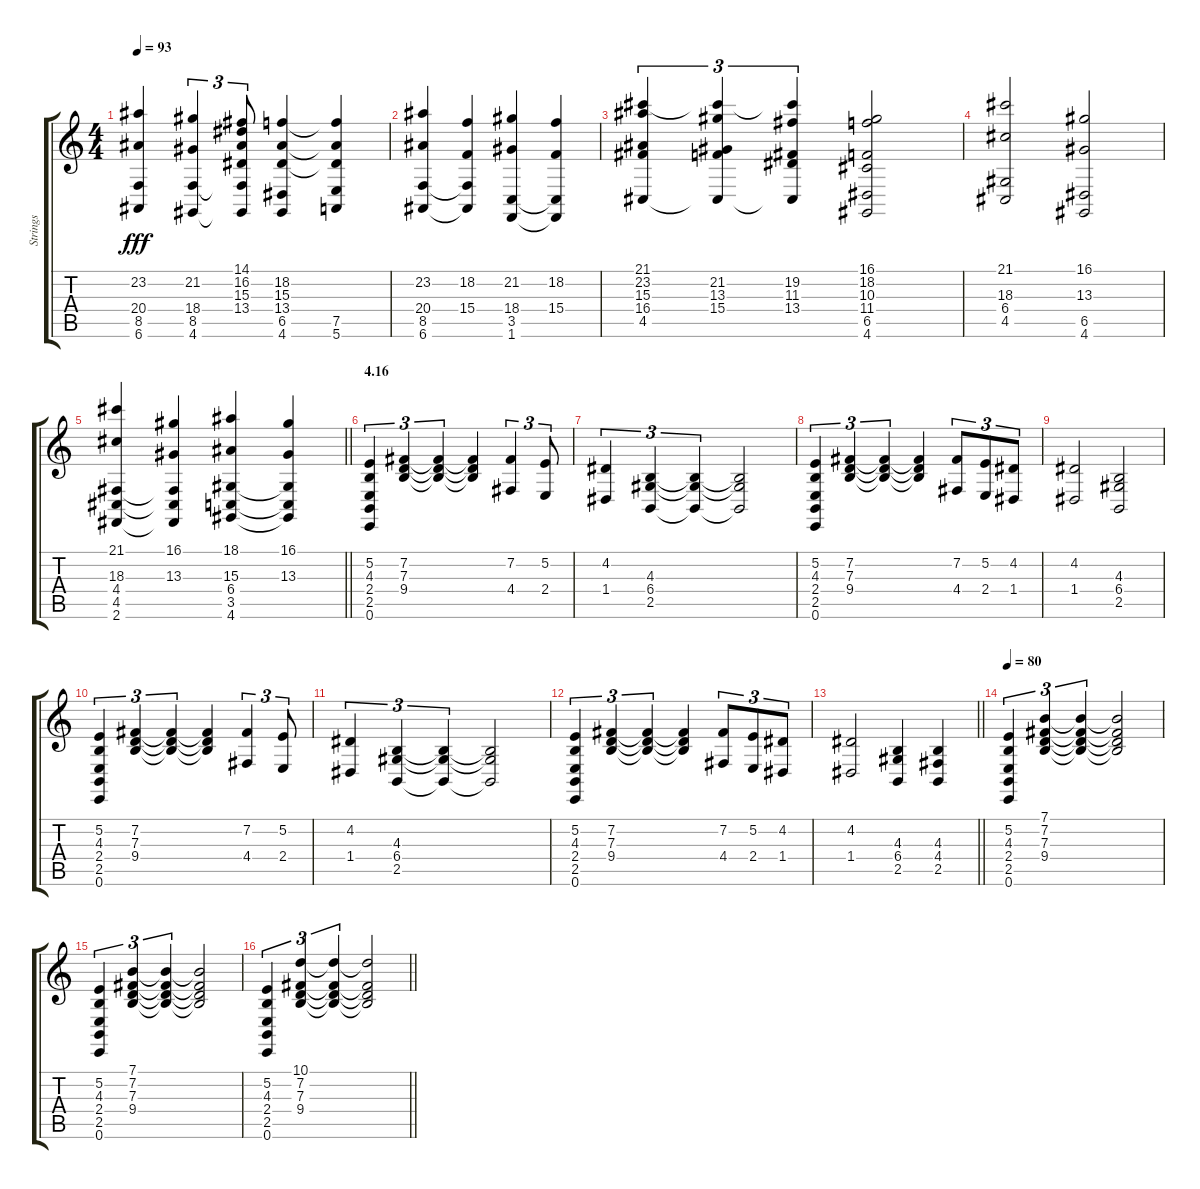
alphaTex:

\track ("Strings" "Strings") {instrument stringensemble1}
\staff {score tabs}
\tuning (E4 B3 G3 D3 A2 E2) {hide}
\ts (4 4)
\tempo 93
\clef g2
\ks c
(23.2 20.4 8.5 6.6).4{dy fff} (21.2 18.4 8.5 4.6).4{tu (3 2)} (14.1 16.2 15.3 13.4 8.5{t} 4.6{t}).8{tu (3 2)} (18.2 15.3 13.4 6.5 4.6).4 (18.2{t} 15.3{t} 13.4{t} 7.5 5.6).4 |
(23.2 20.4 8.5 6.6).4 (18.2 15.4 8.5{t} 6.6{t}).4 (21.2 18.4 3.5 1.6).4 (18.2 15.4 3.5{t} 1.6{t}).4 |
(21.1 23.2 15.3 16.4 4.5).4{tu (3 2)} (21.1{t} 21.2 13.3 15.4 4.5{t}).4{tu (3 2)} (21.1{t} 19.2 11.3 13.4 4.5{t}).4{tu (3 2)} (16.1 18.2 10.3 11.4 6.5 4.6).2 |
(21.1 18.3 6.4 4.5).2 (16.1 13.3 6.5 4.6).2 |
\barLineRight lightlight
(21.1 18.3 4.4 4.5 2.6).4 (16.1 13.3 4.4{t} 4.5{t} 2.6{t}).4 (18.1 15.3 6.4 3.5 4.6).4 (16.1 13.3 6.4{t} 3.5{t} 4.6{t}).4 |
\section ("" "4.16")
(5.2 4.3 2.4 2.5 0.6).4{tu (3 2)} (7.2 7.3 9.4).4{tu (3 2)} (7.2{t} 7.3{t} 9.4{t}).4{tu (3 2)} (7.2{t} 7.3{t} 9.4{t}).4 (7.2 4.4).4{tu (3 2)} (5.2 2.4).8{tu (3 2)} |
(4.2 1.4).4{tu (3 2)} (4.3 6.4 2.5).4{tu (3 2)} (4.3{t} 6.4{t} 2.5{t}).4{tu (3 2)} (4.3{t} 6.4{t} 2.5{t}).2 |
(5.2 4.3 2.4 2.5 0.6).4{tu (3 2)} (7.2 7.3 9.4).4{tu (3 2)} (7.2{t} 7.3{t} 9.4{t}).4{tu (3 2)} (7.2{t} 7.3{t} 9.4{t}).4 (7.2 4.4).8{tu (3 2)} (5.2 2.4).8{tu (3 2)} (4.2 1.4).8{tu (3 2)} |
(4.2 1.4).2 (4.3 6.4 2.5).2 |
(5.2 4.3 2.4 2.5 0.6).4{tu (3 2)} (7.2 7.3 9.4).4{tu (3 2)} (7.2{t} 7.3{t} 9.4{t}).4{tu (3 2)} (7.2{t} 7.3{t} 9.4{t}).4 (7.2 4.4).4{tu (3 2)} (5.2 2.4).8{tu (3 2)} |
(4.2 1.4).4{tu (3 2)} (4.3 6.4 2.5).4{tu (3 2)} (4.3{t} 6.4{t} 2.5{t}).4{tu (3 2)} (4.3{t} 6.4{t} 2.5{t}).2 |
(5.2 4.3 2.4 2.5 0.6).4{tu (3 2)} (7.2 7.3 9.4).4{tu (3 2)} (7.2{t} 7.3{t} 9.4{t}).4{tu (3 2)} (7.2{t} 7.3{t} 9.4{t}).4 (7.2 4.4).8{tu (3 2)} (5.2 2.4).8{tu (3 2)} (4.2 1.4).8{tu (3 2)} |
\barLineRight lightlight
(4.2 1.4).2 (4.3 6.4 2.5).4 (4.3 4.4 2.5).4 |
\tempo 80
(5.2 4.3 2.4 2.5 0.6).4{tu (3 2)} (7.1 7.2 7.3 9.4).4{tu (3 2)} (7.1{t} 7.2{t} 7.3{t} 9.4{t}).4{tu (3 2)} (7.1{t} 7.2{t} 7.3{t} 9.4{t}).2 |
(5.2 4.3 2.4 2.5 0.6).4{tu (3 2)} (7.1 7.2 7.3 9.4).4{tu (3 2)} (7.1{t} 7.2{t} 7.3{t} 9.4{t}).4{tu (3 2)} (7.1{t} 7.2{t} 7.3{t} 9.4{t}).2 |
\barLineRight lightlight
(5.2 4.3 2.4 2.5 0.6).4{tu (3 2)} (10.1 7.2 7.3 9.4).4{tu (3 2)} (10.1{t} 7.2{t} 7.3{t} 9.4{t}).4{tu (3 2)} (10.1{t} 7.2{t} 7.3{t} 9.4{t}).2
